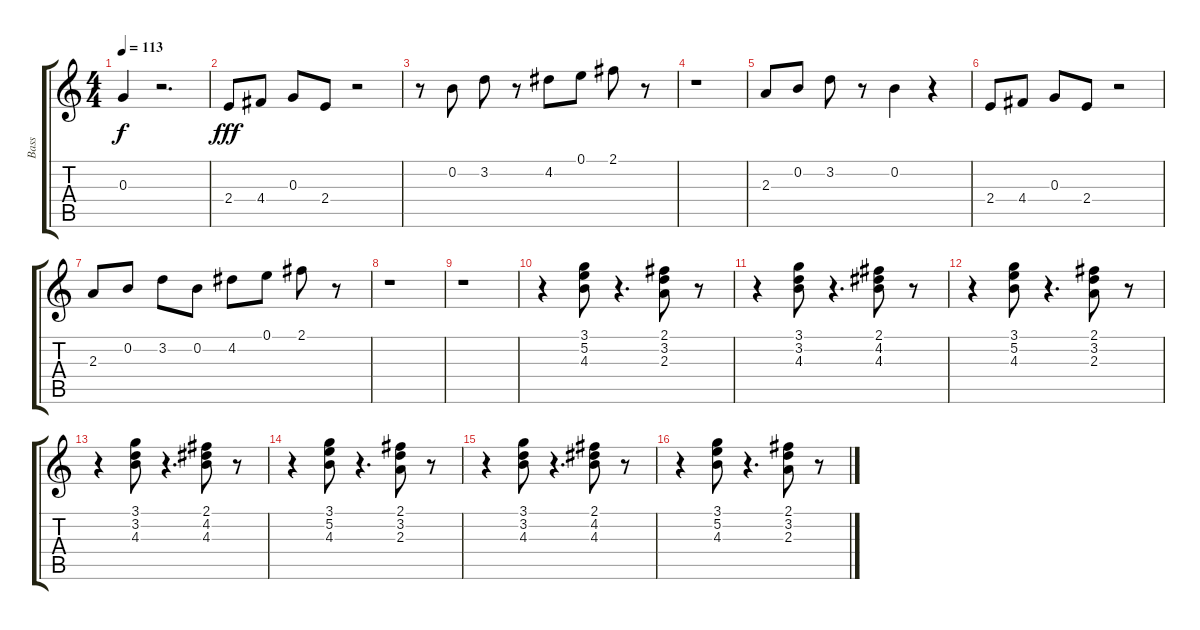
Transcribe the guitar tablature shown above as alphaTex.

\track (" Bass" " Bass") {instrument overdrivenguitar}
\staff {score tabs}
\tuning (E4 B3 G3 D3 A2 E2) {hide}
\ts (4 4)
\tempo 113
\clef g2
\ks c
0.3{t}.4{dy f} r.2{d} |
2.4.8{dy fff} 4.4.8 0.3.8 2.4.8 r.2 |
r.8 0.2.8 3.2.8 r.8 4.2.8 0.1.8 2.1.8 r.8 |
r.1 |
2.3.8 0.2.8 3.2.8 r.8 0.2.4 r.4 |
2.4.8 4.4.8 0.3.8 2.4.8 r.2 |
2.3.8 0.2.8 3.2.8 0.2.8 4.2.8 0.1.8 2.1.8 r.8 |
r.1 |
r.1 |
r.4 (3.1 5.2 4.3).8 r.4{d} (2.1 3.2 2.3).8 r.8 |
r.4 (3.1 3.2 4.3).8 r.4{d} (2.1 4.2 4.3).8 r.8 |
r.4 (3.1 5.2 4.3).8 r.4{d} (2.1 3.2 2.3).8 r.8 |
r.4 (3.1 3.2 4.3).8 r.4{d} (2.1 4.2 4.3).8 r.8 |
r.4 (3.1 5.2 4.3).8 r.4{d} (2.1 3.2 2.3).8 r.8 |
r.4 (3.1 3.2 4.3).8 r.4{d} (2.1 4.2 4.3).8 r.8 |
r.4 (3.1 5.2 4.3).8 r.4{d} (2.1 3.2 2.3).8 r.8
